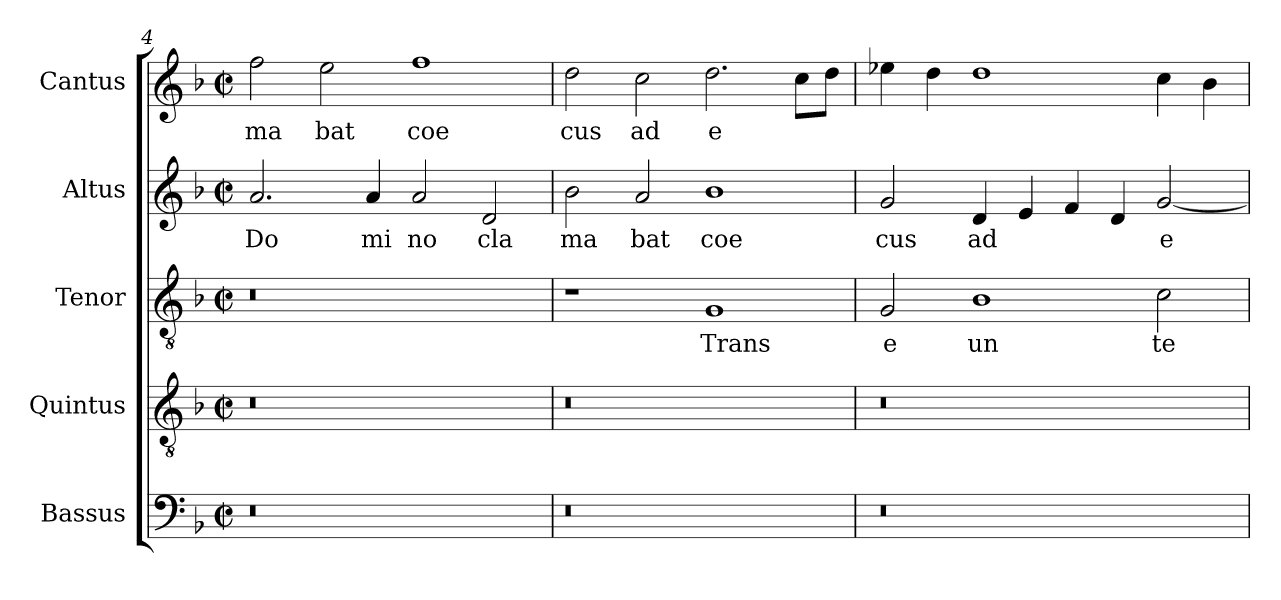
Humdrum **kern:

**kern	**kern	**kern	**text	**kern	**text	**kern	**text
*part5	*part4	*part3	*part3	*part2	*part2	*part1	*part1
*staff5	*staff4	*staff3	*staff3	*staff2	*staff2	*staff1	*staff1
*I"Bassus	*I"Quintus	*I"Tenor	*	*I"Altus	*	*I"Cantus	*
*clefF4	*clefGv2	*clefGv2	*	*clefG2	*	*clefG2	*
*k[b-]	*k[b-]	*k[b-]	*	*k[b-]	*	*k[b-]	*
*F:	*F:	*F:	*	*F:	*	*F:	*
*M2/2	*M2/2	*M2/2	*	*M2/2	*	*M2/2	*
*met(c|)	*met(c|)	*met(c|)	*	*met(c|)	*	*met(c|)	*
=4	=4	=4	=4	=4	=4	=4	=4
!	!	!	!	!	!LO:LY:b:cj	!	!LO:LY:b:cj
0r	0r	0r	.	2.a/	Do	2ff\	ma
!	!	!	!	!	!	!	!LO:LY:b:cj
.	.	.	.	.	.	2ee\	bat
!	!	!	!	!	!LO:LY:b:cj	!	!
.	.	.	.	4a/	mi	.	.
!	!	!	!	!	!LO:LY:b:cj	!	!LO:LY:b:cj
.	.	.	.	2a/	no	1ff	coe
!	!	!	!	!	!LO:LY:b:cj	!	!
.	.	.	.	2d/	cla	.	.
=5	=5	=5	=5	=5	=5	=5	=5
!	!	!	!	!	!LO:LY:b:cj	!	!LO:LY:b:cj
0r	0r	1r	.	2b-\	ma	2dd\	cus
!	!	!	!	!	!LO:LY:b:cj	!	!LO:LY:b:cj
.	.	.	.	2a/	bat	2cc\	ad
!	!	!	!LO:LY:b:cj	!	!LO:LY:b:cj	!	!LO:LY:b:cj
.	.	1G	Trans	1b-	coe	2.dd\	e
!	!	!	!	!	!	!	!LO:LY:b:cj
.	.	.	.	.	.	8cc\L	.
!	!	!	!	!	!	!	!LO:LY:b:cj
.	.	.	.	.	.	8dd\J	.
!!LO:LB:g=z
=6	=6	=6	=6	=6	=6	=6	=6
!	!	!	!LO:LY:b:cj	!	!LO:LY:b:cj	!	!LO:LY:b:cj
0r	0r	2G/	e	2g/	cus	4ee-\	.
!	!	!	!	!	!	!	!LO:LY:b:cj
.	.	.	.	.	.	4dd\	.
!	!	!	!LO:LY:b:cj	!	!LO:LY:b:cj	!	!LO:LY:b:cj
.	.	1B-	un	4d/	ad	1dd	.
!	!	!	!	!	!LO:LY:b:cj	!	!
.	.	.	.	4e/	.	.	.
!	!	!	!	!	!LO:LY:b:cj	!	!
.	.	.	.	4f/	.	.	.
!	!	!	!	!	!LO:LY:b:cj	!	!
.	.	.	.	4d/	.	.	.
!	!	!	!LO:LY:b:cj	!	!LO:LY:b:cj	!	!LO:LY:b:cj
.	.	2c\	te	[<2g/	e-	4cc\	.
!	!	!	!	!	!	!	!LO:LY:b:cj
.	.	.	.	.	.	4b-\	.
=	=	=	=	=	=	=	=
*-	*-	*-	*-	*-	*-	*-	*-
